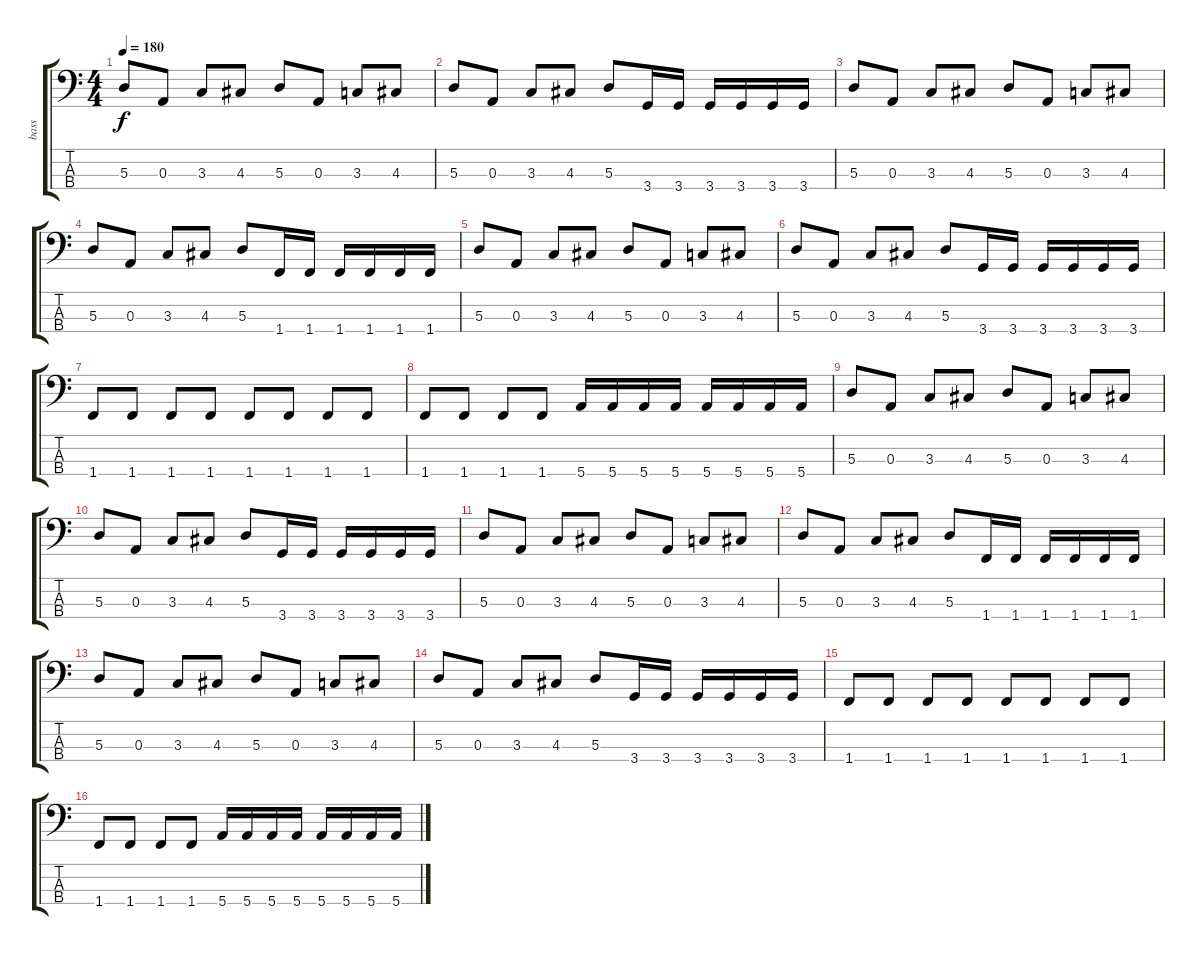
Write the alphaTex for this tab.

\track ("bass" "bass") {instrument electricbasspick}
\staff {score tabs}
\tuning (G2 D2 A1 E1) {hide}
\ts (4 4)
\tempo 180
\clef f4
\ks c
5.3.8{dy f} 0.3.8 3.3.8 4.3.8 5.3.8 0.3.8 3.3.8 4.3.8 |
5.3.8 0.3.8 3.3.8 4.3.8 5.3.8 3.4.16 3.4.16 3.4.16 3.4.16 3.4.16 3.4.16 |
5.3.8 0.3.8 3.3.8 4.3.8 5.3.8 0.3.8 3.3.8 4.3.8 |
5.3.8 0.3.8 3.3.8 4.3.8 5.3.8 1.4.16 1.4.16 1.4.16 1.4.16 1.4.16 1.4.16 |
5.3.8 0.3.8 3.3.8 4.3.8 5.3.8 0.3.8 3.3.8 4.3.8 |
5.3.8 0.3.8 3.3.8 4.3.8 5.3.8 3.4.16 3.4.16 3.4.16 3.4.16 3.4.16 3.4.16 |
1.4.8 1.4.8 1.4.8 1.4.8 1.4.8 1.4.8 1.4.8 1.4.8 |
1.4.8 1.4.8 1.4.8 1.4.8 5.4.16 5.4.16 5.4.16 5.4.16 5.4.16 5.4.16 5.4.16 5.4.16 |
5.3.8 0.3.8 3.3.8 4.3.8 5.3.8 0.3.8 3.3.8 4.3.8 |
5.3.8 0.3.8 3.3.8 4.3.8 5.3.8 3.4.16 3.4.16 3.4.16 3.4.16 3.4.16 3.4.16 |
5.3.8 0.3.8 3.3.8 4.3.8 5.3.8 0.3.8 3.3.8 4.3.8 |
5.3.8 0.3.8 3.3.8 4.3.8 5.3.8 1.4.16 1.4.16 1.4.16 1.4.16 1.4.16 1.4.16 |
5.3.8 0.3.8 3.3.8 4.3.8 5.3.8 0.3.8 3.3.8 4.3.8 |
5.3.8 0.3.8 3.3.8 4.3.8 5.3.8 3.4.16 3.4.16 3.4.16 3.4.16 3.4.16 3.4.16 |
1.4.8 1.4.8 1.4.8 1.4.8 1.4.8 1.4.8 1.4.8 1.4.8 |
1.4.8 1.4.8 1.4.8 1.4.8 5.4.16 5.4.16 5.4.16 5.4.16 5.4.16 5.4.16 5.4.16 5.4.16
